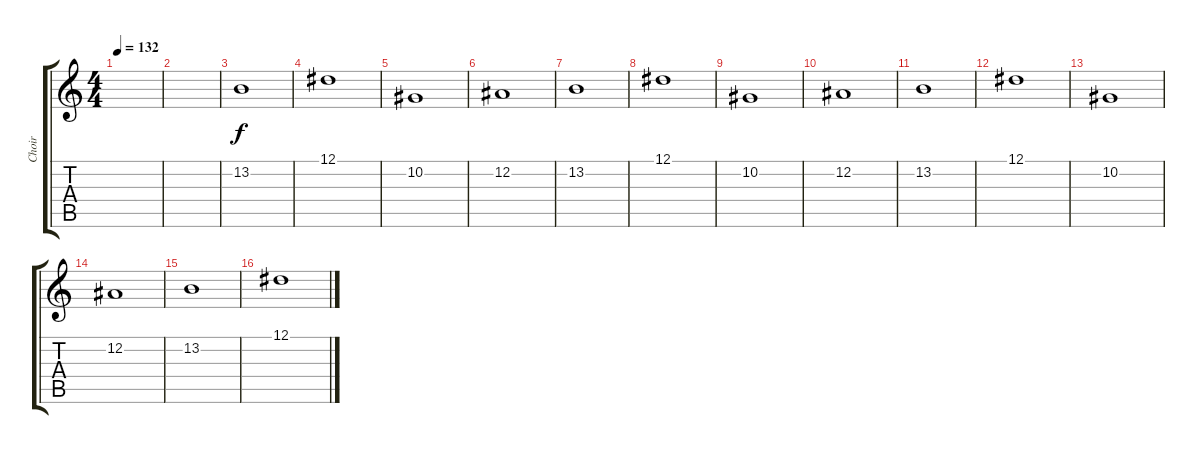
\track ("Choir" "Choir") {instrument choiraahs}
\staff {score tabs}
\tuning (Eb4 Bb3 Gb3 Db3 Ab2 Db2) {hide}
\ts (4 4)
\tempo 132
\clef g2
\ks c
|
|
13.2.1{volume 8} |
12.1.1 |
10.2.1 |
12.2.1 |
13.2.1 |
12.1.1 |
10.2.1 |
12.2.1 |
13.2.1 |
12.1.1 |
10.2.1 |
12.2.1 |
13.2.1 |
12.1.1
